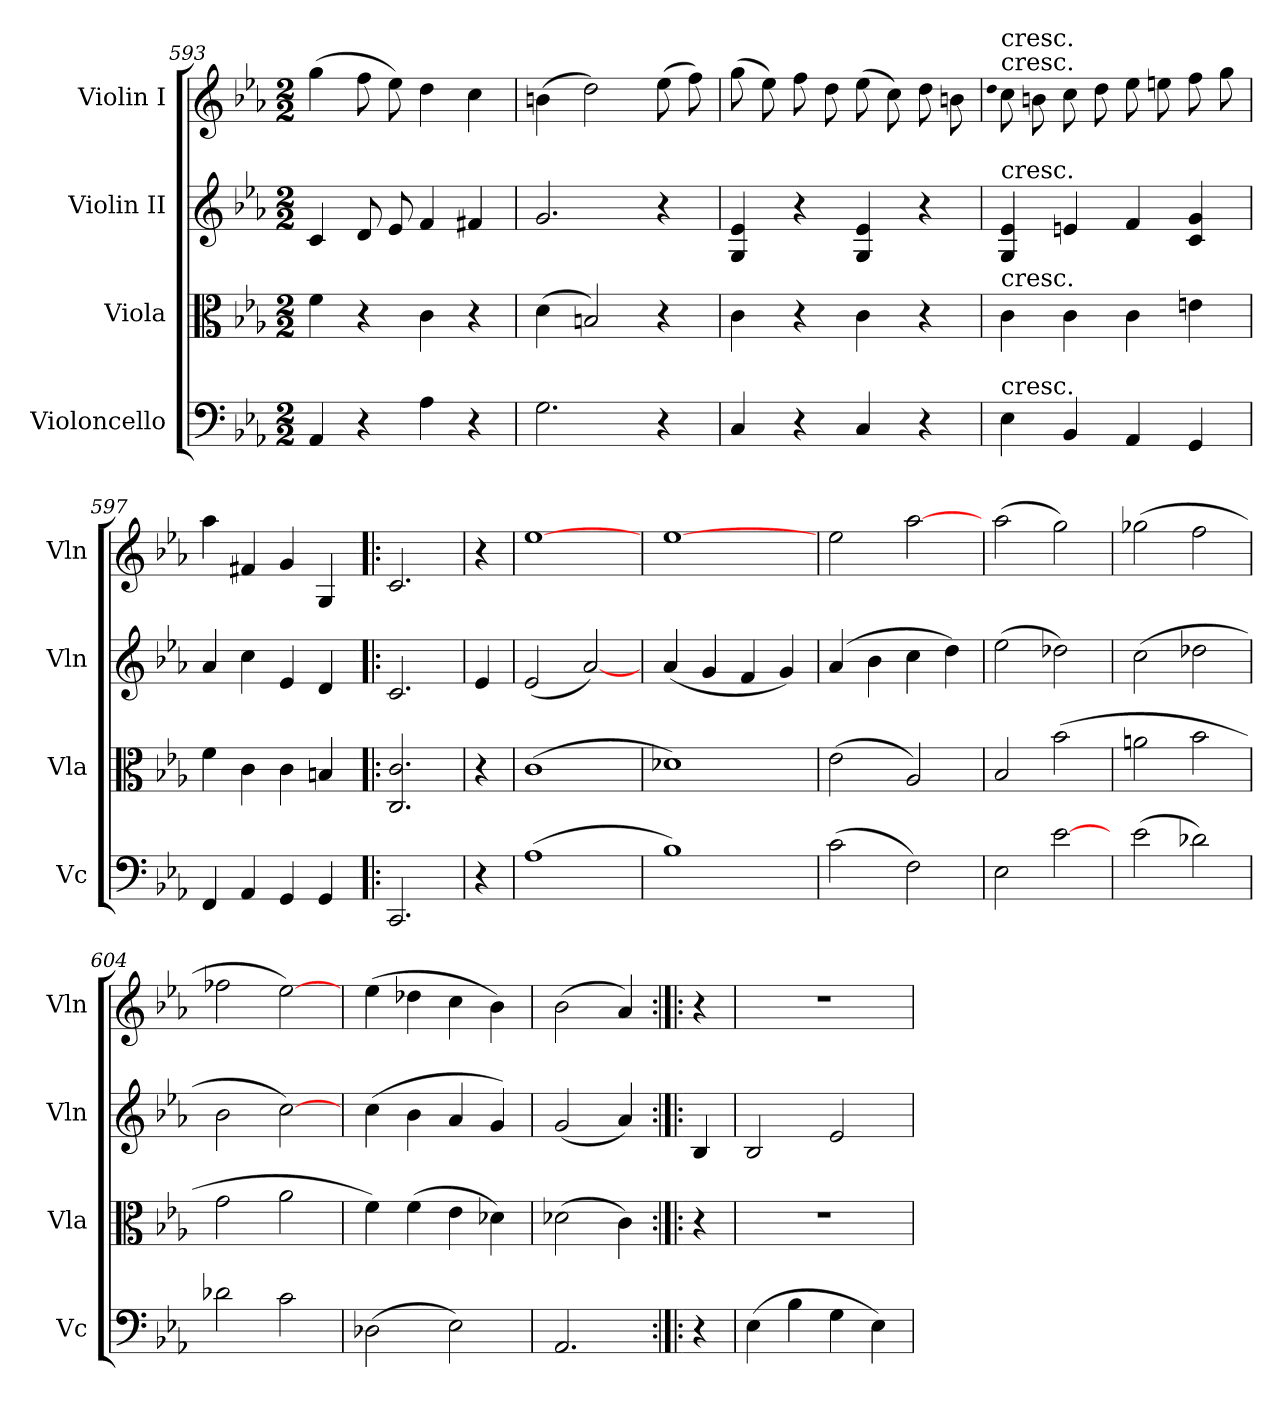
**kern	**kern	**kern	**kern
*part4	*part3	*part2	*part1
*staff4	*staff3	*staff2	*staff1
*I"Violoncello	*I"Viola	*I"Violin II	*I"Violin I
*I'Vc	*I'Vla	*I'Vln	*I'Vln
*clefF4	*clefC3	*clefG2	*clefG2
*k[b-e-a-]	*k[b-e-a-]	*k[b-e-a-]	*k[b-e-a-]
*c:	*c:	*c:	*c:
*M2/2	*M2/2	*M2/2	*M2/2
=593	=593	=593	=593
4AA-	4f	4c	(4gg
4r	4r	8d	8ff
.	.	8e-	8ee-)
4A-	4c	4f	4dd
4r	4r	4f#X	4cc
=594	=594	=594	=594
2.G	(4d	2.g	(4bn
.	2Bn)	.	2dd)
4r	4r	4r	(8ee-
.	.	.	8ff)
=595	=595	=595	=595
4C	4c	4G 4e-	(8gg
.	.	.	8ee-)
4r	4r	4r	8ff
.	.	.	8dd
4C	4c	4G 4e-	(8ee-
.	.	.	8cc)
4r	4r	4r	8dd
.	.	.	8bn
=596	=596	=596	=596
.	.	.	qqdd
!	!	!	!LO:TX:t=cresc.
!	!	!	!LO:TX:a:t=cresc.
!	!	!LO:TX:a:t=cresc.	!
!	!LO:TX:a:t=cresc.	!	!
!LO:TX:a:t=cresc.	!	!	!
4E-	4c	4G 4e-	8cc
.	.	.	8bn
4BB-	4c	4en	8cc
.	.	.	8dd
4AA-	4c	4f	8ee-
.	.	.	8een
4GG	4en	4c 4g	8ff
.	.	.	8gg
=597	=597	=597	=597
4FF	4f	4a-	4aa-
4AA-	4c	4cc	4f#X
4GG	4c	4e-	4g
4GG	4Bn	4d	4G
=598!|:	=598!|:	=598!|:	=598!|:
2.CC	2.C 2.c	2.c	2.c
=	=	=	=
4r	4r	4e-	4r
=599	=599	=599	=599
(1A-	(1c	(2e-	[1ee-
.	.	[2a-)	.
=600	=600	=600	=600
1B-)	1d-X)	(4a-	[1ee-
.	.	4g	.
.	.	4f	.
.	.	4g)	.
=601	=601	=601	=601
(2c	(2e-	(4a-	2ee-
.	.	4b-	.
2F)	2A-)	4cc	[2aa-
.	.	4dd)	.
=602	=602	=602	=602
2E-	2B-	(2ee-	(2aa-
[2e-	(2b-	2dd-X)	2gg)
=603	=603	=603	=603
(2e-	2an	(2cc	(2gg-X
2d-X)	2b-	2dd-X	2ff
=604	=604	=604	=604
2d-X	2g	2b-	2ff-X
2c	2a-	[2cc)	[2ee-)
=605	=605	=605	=605
(2D-X	4f)	(4cc	(4ee-
.	(4f	4b-	4dd-X
2E-)	4e-	4a-	4cc
.	4d-X)	4g)	4b-)
=606	=606	=606	=606
2.AA-	(2d-X	(2g	(2b-
.	4c)	4a-)	4a-)
=:|!|:	=:|!|:	=:|!|:	=:|!|:
4r	4r	4B-	4r
=607	=607	=607	=607
(4E-	1r	2B-	1r
4B-	.	.	.
4G	.	2e-	.
4E-)	.	.	.
=	=	=	=
*-	*-	*-	*-
